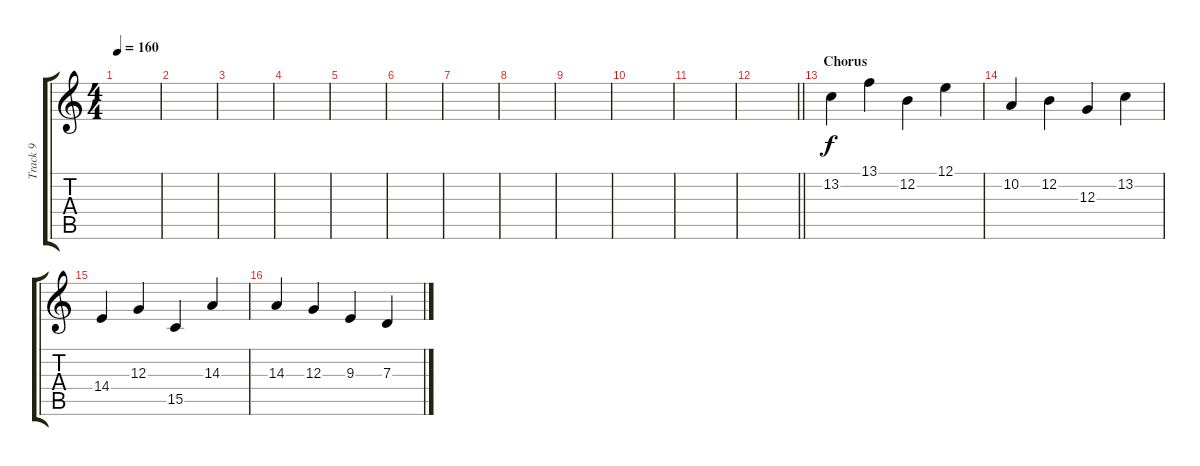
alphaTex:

\track ("Track 9" "Track 9") {instrument synthstrings1}
\staff {score tabs}
\tuning (E4 B3 G3 D3 A2 E2) {hide}
\ts (4 4)
\tempo 160
\clef g2
\ks c
|
|
|
|
|
|
|
|
|
|
|
\barLineRight lightlight
|
\section ("" "Chorus")
13.2.4 13.1.4 12.2.4 12.1.4 |
10.2.4 12.2.4 12.3.4 13.2.4 |
14.4.4 12.3.4 15.5.4 14.3.4 |
14.3.4 12.3.4 9.3.4 7.3.4
